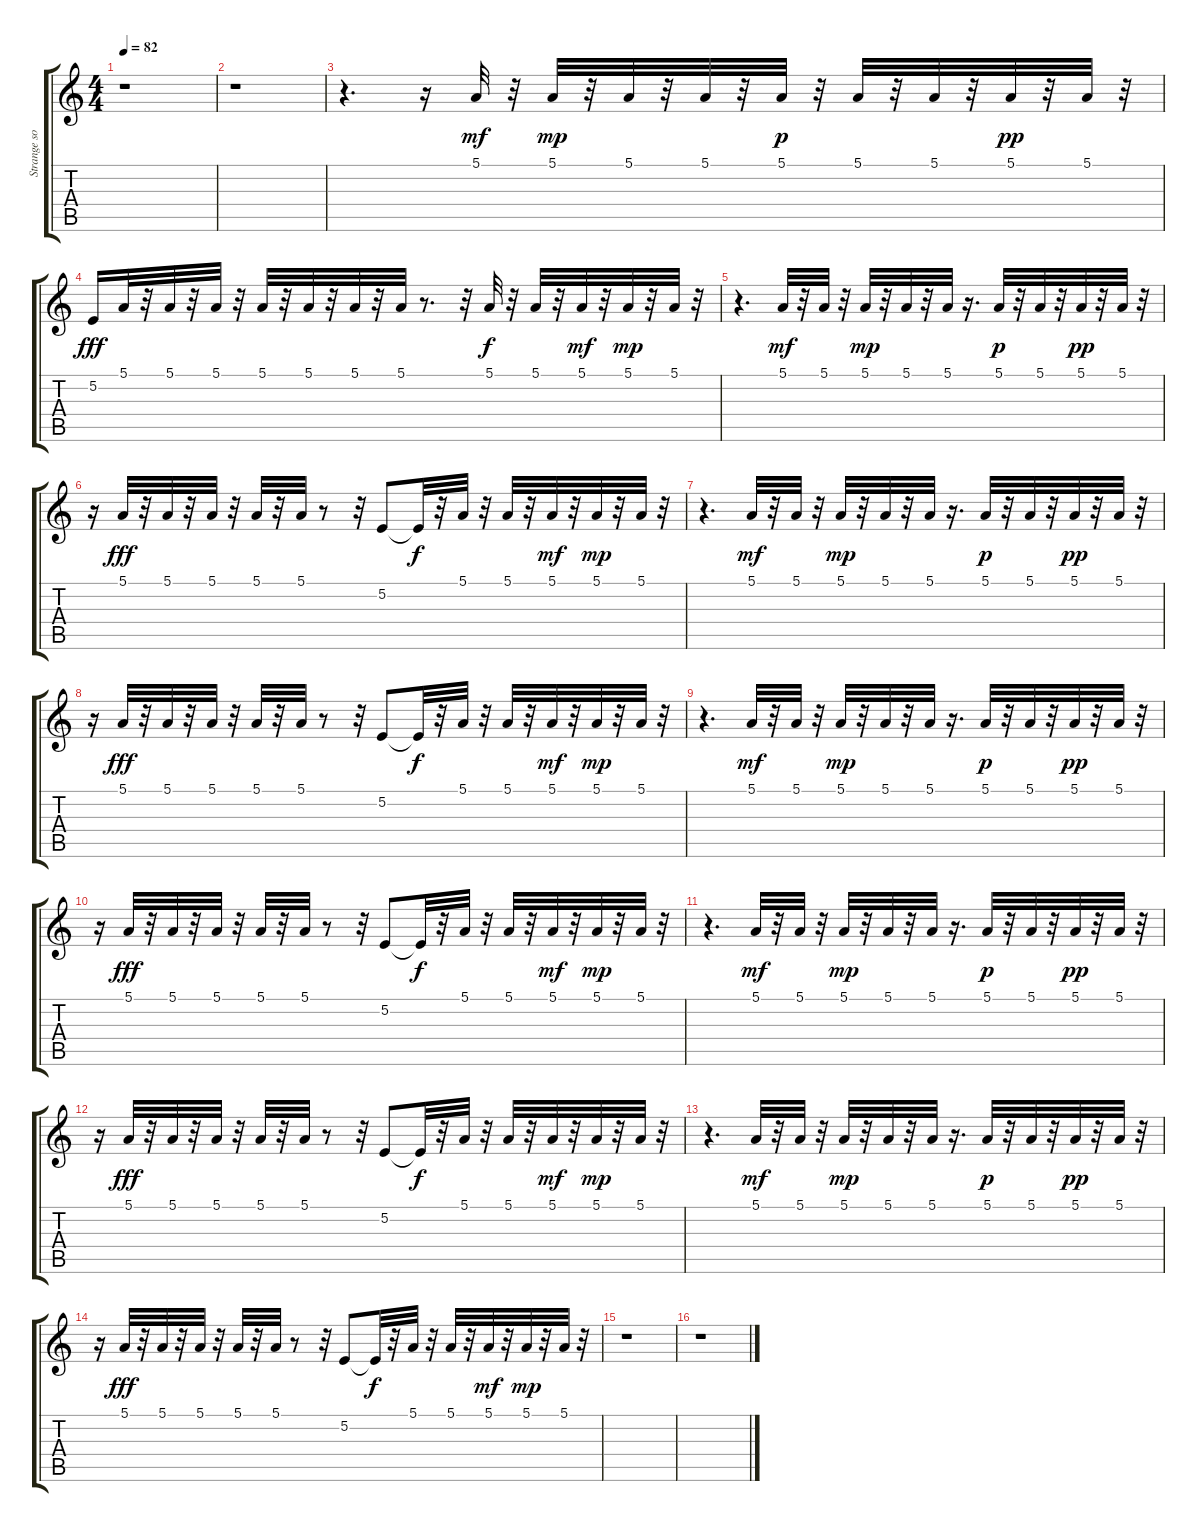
\track ("Strange sound" "Strange so") {instrument koto}
\staff {score tabs}
\tuning (E4 B3 G3 D3 A2 E2) {hide}
\ts (4 4)
\tempo 82
\clef g2
\ks c
r.1{dy mp} |
r.1 |
r.4{d} r.16 5.1.32{dy mf} r.32 5.1.32{dy mp} r.32 5.1.32 r.32 5.1.32 r.32 5.1.32{dy p} r.32 5.1.32 r.32 5.1.32 r.32 5.1.32{dy pp} r.32 5.1.32 r.32 |
5.2.16{dy fff} 5.1.32 r.32 5.1.32 r.32 5.1.32 r.32 5.1.32 r.32 5.1.32 r.32 5.1.32 r.32 5.1.32 r.8{d} r.32 5.1.32{dy f} r.32 5.1.32 r.32 5.1.32{dy mf} r.32 5.1.32{dy mp} r.32 5.1.32 r.32 |
r.4{d} 5.1.32{dy mf} r.32 5.1.32 r.32 5.1.32{dy mp} r.32 5.1.32 r.32 5.1.32 r.16{d} 5.1.32{dy p} r.32 5.1.32 r.32 5.1.32{dy pp} r.32 5.1.32 r.32 |
r.16 5.1.32{dy fff} r.32 5.1.32 r.32 5.1.32 r.32 5.1.32 r.32 5.1.32 r.8 r.32 5.2.8 5.2{t}.32{dy f} r.32 5.1.32 r.32 5.1.32 r.32 5.1.32{dy mf} r.32 5.1.32{dy mp} r.32 5.1.32 r.32 |
r.4{d} 5.1.32{dy mf} r.32 5.1.32 r.32 5.1.32{dy mp} r.32 5.1.32 r.32 5.1.32 r.16{d} 5.1.32{dy p} r.32 5.1.32 r.32 5.1.32{dy pp} r.32 5.1.32 r.32 |
r.16 5.1.32{dy fff} r.32 5.1.32 r.32 5.1.32 r.32 5.1.32 r.32 5.1.32 r.8 r.32 5.2.8 5.2{t}.32{dy f} r.32 5.1.32 r.32 5.1.32 r.32 5.1.32{dy mf} r.32 5.1.32{dy mp} r.32 5.1.32 r.32 |
r.4{d} 5.1.32{dy mf} r.32 5.1.32 r.32 5.1.32{dy mp} r.32 5.1.32 r.32 5.1.32 r.16{d} 5.1.32{dy p} r.32 5.1.32 r.32 5.1.32{dy pp} r.32 5.1.32 r.32 |
r.16 5.1.32{dy fff} r.32 5.1.32 r.32 5.1.32 r.32 5.1.32 r.32 5.1.32 r.8 r.32 5.2.8 5.2{t}.32{dy f} r.32 5.1.32 r.32 5.1.32 r.32 5.1.32{dy mf} r.32 5.1.32{dy mp} r.32 5.1.32 r.32 |
r.4{d} 5.1.32{dy mf} r.32 5.1.32 r.32 5.1.32{dy mp} r.32 5.1.32 r.32 5.1.32 r.16{d} 5.1.32{dy p} r.32 5.1.32 r.32 5.1.32{dy pp} r.32 5.1.32 r.32 |
r.16 5.1.32{dy fff} r.32 5.1.32 r.32 5.1.32 r.32 5.1.32 r.32 5.1.32 r.8 r.32 5.2.8 5.2{t}.32{dy f} r.32 5.1.32 r.32 5.1.32 r.32 5.1.32{dy mf} r.32 5.1.32{dy mp} r.32 5.1.32 r.32 |
r.4{d} 5.1.32{dy mf} r.32 5.1.32 r.32 5.1.32{dy mp} r.32 5.1.32 r.32 5.1.32 r.16{d} 5.1.32{dy p} r.32 5.1.32 r.32 5.1.32{dy pp} r.32 5.1.32 r.32 |
r.16 5.1.32{dy fff} r.32 5.1.32 r.32 5.1.32 r.32 5.1.32 r.32 5.1.32 r.8 r.32 5.2.8 5.2{t}.32{dy f} r.32 5.1.32 r.32 5.1.32 r.32 5.1.32{dy mf} r.32 5.1.32{dy mp} r.32 5.1.32 r.32 |
r.1 |
r.1
